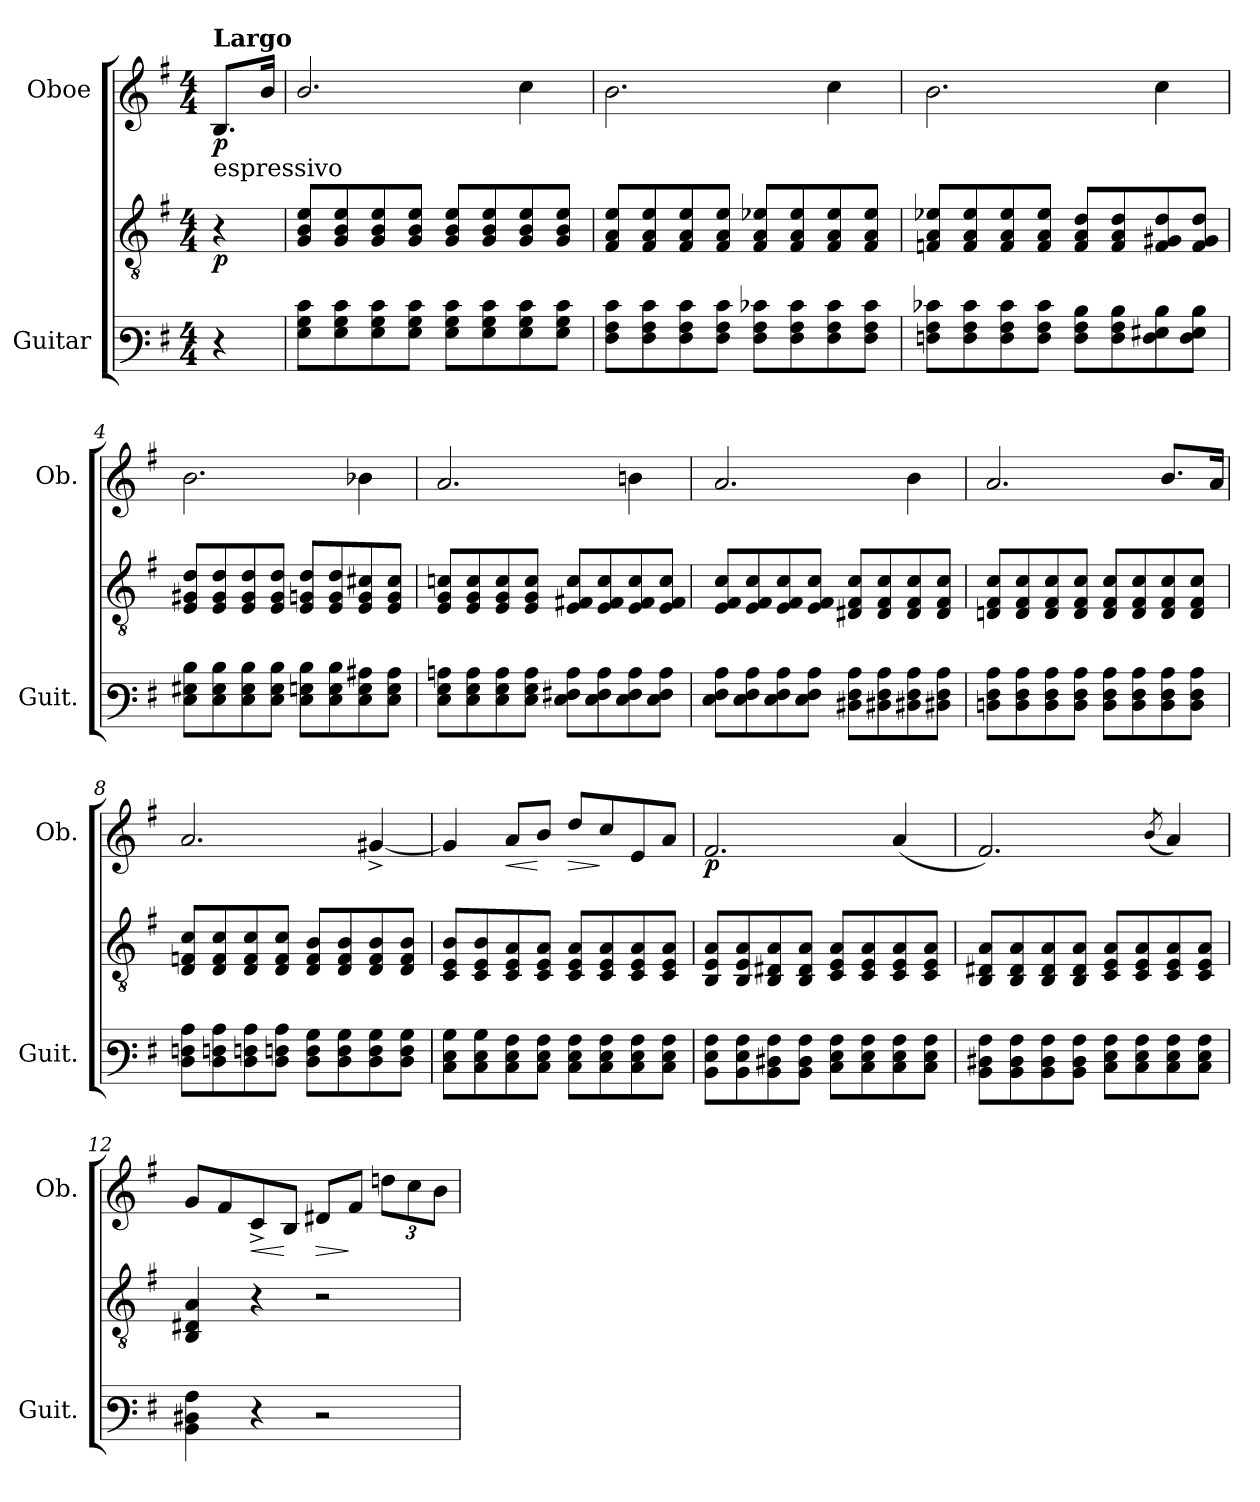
**kern	**kern	**dynam	**kern	**dynam
*part2	*part2	*part2	*part1	*part1
*staff3	*staff2	*staff2/3	*staff1	*staff1
*I"Guitar	*	*	*I"Oboe	*
*I'Guit.	*	*	*I'Ob.	*
*stria6	*	*	*	*
*	*clefGv2	*	*clefG2	*
*k[f#]	*k[f#]	*	*k[f#]	*
*M4/4	*M4/4	*	*M4/4	*
*MM50	*MM50	*	*MM50	*
=	=	=	=	=
!	!	!	!LO:TX:a:B:t=Largo	!
!	!	!	!LO:TX:b:t=espressivo	!
!	!	!LO:DY:b	!	!LO:DY:b
4r	4r	p	8.B/L	p
.	.	.	16b/Jk	.
=1	=1	=1	=1	=1
8G\ 8B\ 8e\L	8G/ 8B/ 8e/L	.	2.b/	.
8G\ 8B\ 8e\	8G/ 8B/ 8e/	.	.	.
8G\ 8B\ 8e\	8G/ 8B/ 8e/	.	.	.
8G\ 8B\ 8e\J	8G/ 8B/ 8e/J	.	.	.
8G\ 8B\ 8e\L	8G/ 8B/ 8e/L	.	.	.
8G\ 8B\ 8e\	8G/ 8B/ 8e/	.	.	.
8G\ 8B\ 8e\	8G/ 8B/ 8e/	.	4cc\	.
8G\ 8B\ 8e\J	8G/ 8B/ 8e/J	.	.	.
=2	=2	=2	=2	=2
8F#\ 8A\ 8e\L	8F#i/ 8Ai/ 8e/L	.	2.b\	.
8F#\ 8A\ 8e\	8F#/ 8A/ 8e/	.	.	.
8F#\ 8A\ 8e\	8F#/ 8A/ 8e/	.	.	.
8F#\ 8A\ 8e\J	8F#/ 8A/ 8e/J	.	.	.
8F#\ 8A\ 8e-\L	8F#/ 8A/ 8e-Xi/L	.	.	.
8F#\ 8A\ 8e-\	8F#/ 8A/ 8e-/	.	.	.
8F#\ 8A\ 8e-\	8F#/ 8A/ 8e-/	.	4cc\	.
8F#\ 8A\ 8e-\J	8F#/ 8A/ 8e-/J	.	.	.
=3	=3	=3	=3	=3
8F\ 8A\ 8e-\L	8Fni/ 8A/ 8e-X/L	.	2.b\	.
8F\ 8A\ 8e-\	8F/ 8A/ 8e-/	.	.	.
8F\ 8A\ 8e-\	8F/ 8A/ 8e-/	.	.	.
8F\ 8A\ 8e-\J	8F/ 8A/ 8e-/J	.	.	.
8F\ 8A\ 8d\L	8F/ 8A/ 8di/L	.	.	.
8F\ 8A\ 8d\	8F/ 8A/ 8d/	.	.	.
8F\ 8G#\ 8d\	8F/ 8G#Xi/ 8d/	.	4cc\	.
8F\ 8G#\ 8d\J	8F/ 8G#/ 8d/J	.	.	.
=4	=4	=4	=4	=4
8E\ 8G#\ 8d\L	8Ei/ 8G#X/ 8d/L	.	2.b\	.
8E\ 8G#\ 8d\	8E/ 8G#/ 8d/	.	.	.
8E\ 8G#\ 8d\	8E/ 8G#/ 8d/	.	.	.
8E\ 8G#\ 8d\J	8E/ 8G#/ 8d/J	.	.	.
8E\ 8G\ 8d\L	8E/ 8Gni/ 8d/L	.	.	.
8E\ 8G\ 8d\	8E/ 8G/ 8d/	.	.	.
8E\ 8G\ 8c#\	8E/ 8G/ 8c#Xi/	.	4b-X\	.
8E\ 8G\ 8c#\J	8E/ 8G/ 8c#/J	.	.	.
!!LO:LB:g=z
=5	=5	=5	=5	=5
8E\ 8G\ 8cn\L	8E/ 8G/ 8cni/L	.	2.a/	.
8E\ 8G\ 8c\	8E/ 8G/ 8c/	.	.	.
8E\ 8G\ 8c\	8E/ 8G/ 8c/	.	.	.
8E\ 8G\ 8c\J	8E/ 8G/ 8c/J	.	.	.
8E\ 8F#X\ 8c\L	8E/ 8F#Xi/ 8c/L	.	.	.
8E\ 8F#\ 8c\	8E/ 8F#/ 8c/	.	.	.
8E\ 8F#\ 8c\	8E/ 8F#/ 8c/	.	4bn\	.
8E\ 8F#\ 8c\J	8E/ 8F#/ 8c/J	.	.	.
=6	=6	=6	=6	=6
8E\ 8F#\ 8c\L	8E/ 8F#/ 8c/L	.	2.a/	.
8E\ 8F#\ 8c\	8E/ 8F#/ 8c/	.	.	.
8E\ 8F#\ 8c\	8E/ 8F#/ 8c/	.	.	.
8E\ 8F#\ 8c\J	8E/ 8F#/ 8c/J	.	.	.
8D#\ 8F#\ 8c\L	8D#Xi/ 8F#/ 8c/L	.	.	.
8D#X\ 8F#\ 8c\	8D#/ 8F#/ 8c/	.	.	.
8D#X\ 8F#\ 8c\	8D#/ 8F#/ 8c/	.	4b\	.
8D#X\ 8F#\ 8c\J	8D#/ 8F#/ 8c/J	.	.	.
=7	=7	=7	=7	=7
8Dn\ 8F#\ 8c\L	8Dni/ 8F#/ 8c/L	.	2.a/	.
8D\ 8F#\ 8c\	8D/ 8F#/ 8c/	.	.	.
8D\ 8F#\ 8c\	8D/ 8F#/ 8c/	.	.	.
8D\ 8F#\ 8c\J	8D/ 8F#/ 8c/J	.	.	.
8D\ 8F#\ 8c\L	8D/ 8F#/ 8c/L	.	.	.
8D\ 8F#\ 8c\	8D/ 8F#/ 8c/	.	.	.
8D\ 8F#\ 8c\	8D/ 8F#/ 8c/	.	8.b/L	.
8D\ 8F#\ 8c\J	8D/ 8F#/ 8c/J	.	.	.
.	.	.	16a/Jk	.
=8	=8	=8	=8	=8
8D\ 8F\ 8c\L	8D/ 8Fni/ 8c/L	.	2.a/	.
8D\ 8Fn\ 8c\	8D/ 8F/ 8c/	.	.	.
8D\ 8Fn\ 8c\	8D/ 8F/ 8c/	.	.	.
8D\ 8Fn\ 8c\J	8D/ 8F/ 8c/J	.	.	.
8D\ 8F\ 8B\L	8D/ 8F/ 8Bi/L	.	.	.
8D\ 8F\ 8B\	8D/ 8F/ 8B/	.	.	.
8D\ 8F\ 8B\	8D/ 8F/ 8B/	.	[4g#X^/	.
8D\ 8F\ 8B\J	8D/ 8F/ 8B/J	.	.	.
!!LO:LB:g=z
=9	=9	=9	=9	=9
8C\ 8E\ 8B\L	8Ci/ 8Ei/ 8B/L	.	4g#/]	.
8C\ 8E\ 8B\	8C/ 8E/ 8B/	.	.	.
!	!	!	!	!LO:HP:b
8C\ 8E\ 8A\	8C/ 8E/ 8Ai/	.	8a/L	<
8C\ 8E\ 8A\J	8C/ 8E/ 8A/J	.	8b/J	[
!	!	!	!	!LO:HP:b
8C\ 8E\ 8A\L	8C/ 8E/ 8A/L	.	8dd/L	>
8C\ 8E\ 8A\	8C/ 8E/ 8A/	.	8cc/	]
8C\ 8E\ 8A\	8C/ 8E/ 8A/	.	8e/	.
8C\ 8E\ 8A\J	8C/ 8E/ 8A/J	.	8a/J	.
=10	=10	=10	=10	=10
!	!	!	!	!LO:DY:b
8BB\ 8E\ 8A\L	8BBi/ 8E/ 8A/L	.	2.f#/	p
8BB\ 8E\ 8A\	8BB/ 8E/ 8A/	.	.	.
8BB\ 8D#\ 8A\	8BB/ 8D#Xi/ 8A/	.	.	.
8BB\ 8D#\ 8A\J	8BB/ 8D#/ 8A/J	.	.	.
8C\ 8E\ 8A\L	8Ci/ 8Ei/ 8A/L	.	.	.
8C\ 8E\ 8A\	8C/ 8E/ 8A/	.	.	.
8C\ 8E\ 8A\	8C/ 8E/ 8A/	.	(<4a/	.
8C\ 8E\ 8A\J	8C/ 8E/ 8A/J	.	.	.
=11	=11	=11	=11	=11
8BB\ 8D#\ 8A\L	8BBi/ 8D#Xi/ 8A/L	.	2.f#/)	.
8BB\ 8D#\ 8A\	8BB/ 8D#/ 8A/	.	.	.
8BB\ 8D#\ 8A\	8BB/ 8D#/ 8A/	.	.	.
8BB\ 8D#\ 8A\J	8BB/ 8D#/ 8A/J	.	.	.
8C\ 8E\ 8A\L	8Ci/ 8Ei/ 8A/L	.	.	.
8C\ 8E\ 8A\	8C/ 8E/ 8A/	.	.	.
.	.	.	(<8qb/	.
8C\ 8E\ 8A\	8C/ 8E/ 8A/	.	4a/)	.
8C\ 8E\ 8A\J	8C/ 8E/ 8A/J	.	.	.
=12	=12	=12	=12	=12
4BB\ 4D#\ 4A\	4BBi/ 4D#Xi/ 4A/	.	8g/L	.
.	.	.	8f#/	.
!	!	!	!	!LO:HP:b
4r	4r	.	8c^/	<
.	.	.	8B/J	[
!	!	!	!	!LO:HP:b
2r	2r	.	8d#X/L	>
.	.	.	8f#/J	]
*	*	*	*Xbrackettup	*
.	.	.	12ddn\L	.
.	.	.	12cc\	.
.	.	.	12b\J	.
=	=	=	=	=
*-	*-	*-	*-	*-
